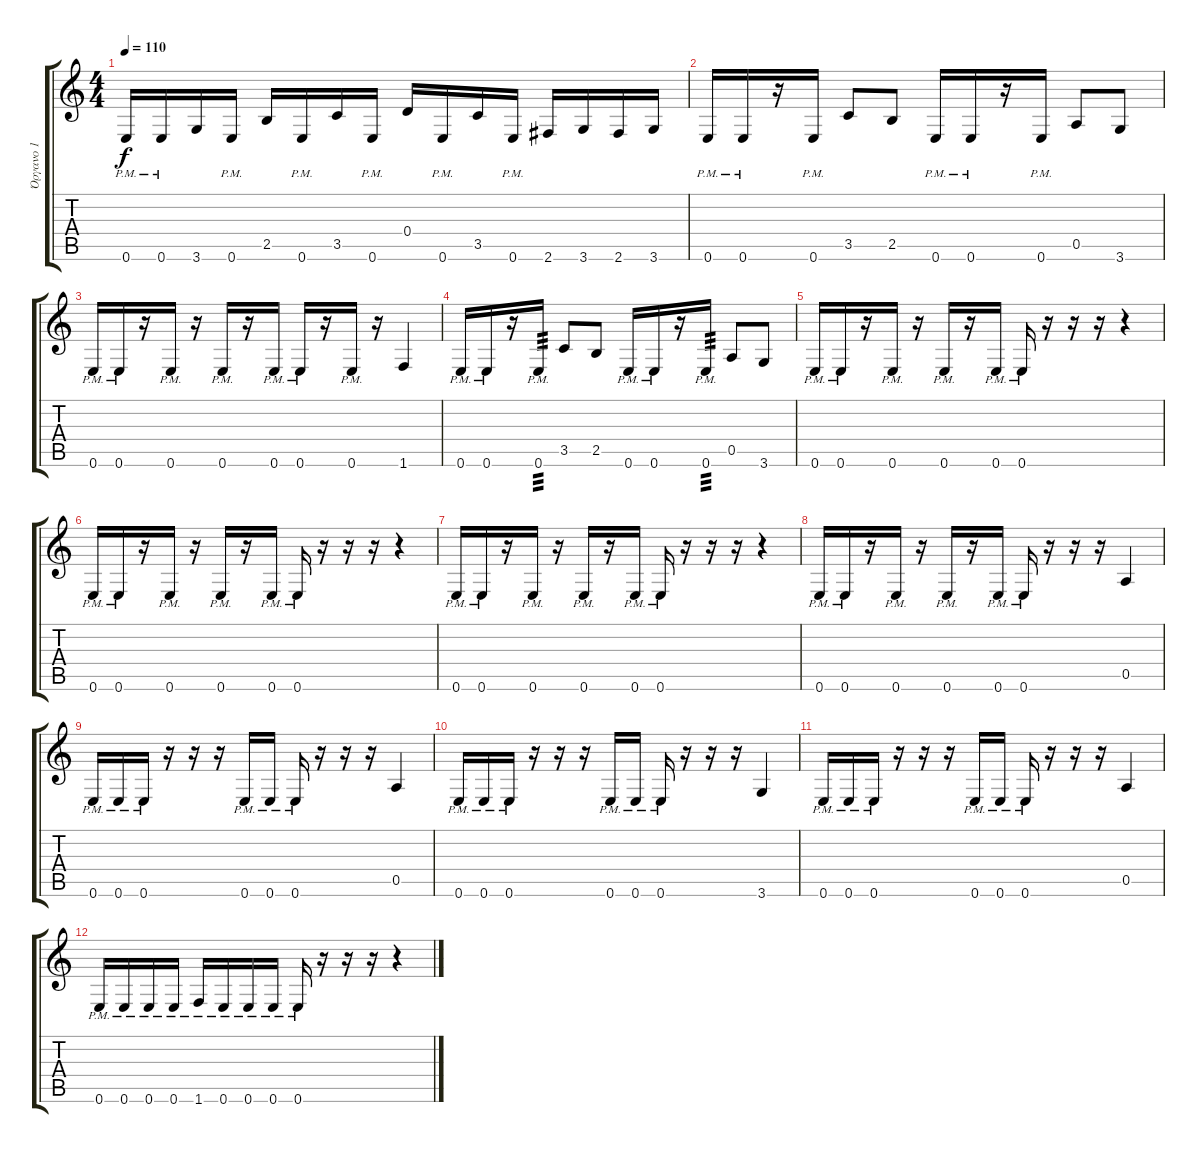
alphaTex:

\track ("Όργανο 1" "Όργανο 1") {instrument distortionguitar}
\staff {score tabs}
\tuning (E4 B3 G3 D3 A2 E2) {hide}
\ts (4 4)
\tempo 110
\clef g2
\ks c
0.6{pm}.16{dy f} 0.6{pm}.16 3.6.16 0.6{pm}.16 2.5.16 0.6{pm}.16 3.5.16 0.6{pm}.16 0.4.16 0.6{pm}.16 3.5.16 0.6{pm}.16 2.6.16 3.6.16 2.6.16 3.6.16 |
0.6{pm}.16 0.6{pm}.16 r.16 0.6{pm}.16 3.5.8 2.5.8 0.6{pm}.16 0.6{pm}.16 r.16 0.6{pm}.16 0.5.8 3.6.8 |
0.6{pm}.16 0.6{pm}.16 r.16 0.6{pm}.16 r.16 0.6{pm}.16 r.16 0.6{pm}.16 0.6{pm}.16 r.16 0.6{pm}.16 r.16 1.6.4 |
0.6{pm}.16 0.6{pm}.16 r.16 0.6{pm}.16{tp 3} 3.5.8 2.5.8 0.6{pm}.16 0.6{pm}.16 r.16 0.6{pm}.16{tp 3} 0.5.8 3.6.8 |
0.6{pm}.16 0.6{pm}.16 r.16 0.6{pm}.16 r.16 0.6{pm}.16 r.16 0.6{pm}.16 0.6{pm}.16 r.16 r.16 r.16 r.4 |
0.6{pm}.16 0.6{pm}.16 r.16 0.6{pm}.16 r.16 0.6{pm}.16 r.16 0.6{pm}.16 0.6{pm}.16 r.16 r.16 r.16 r.4 |
0.6{pm}.16 0.6{pm}.16 r.16 0.6{pm}.16 r.16 0.6{pm}.16 r.16 0.6{pm}.16 0.6{pm}.16 r.16 r.16 r.16 r.4 |
0.6{pm}.16 0.6{pm}.16 r.16 0.6{pm}.16 r.16 0.6{pm}.16 r.16 0.6{pm}.16 0.6{pm}.16 r.16 r.16 r.16 0.5.4 |
0.6{pm}.16 0.6{pm}.16 0.6{pm}.16 r.16 r.16 r.16 0.6{pm}.16 0.6{pm}.16 0.6{pm}.16 r.16 r.16 r.16 0.5.4 |
0.6{pm}.16 0.6{pm}.16 0.6{pm}.16 r.16 r.16 r.16 0.6{pm}.16 0.6{pm}.16 0.6{pm}.16 r.16 r.16 r.16 3.6.4 |
0.6{pm}.16 0.6{pm}.16 0.6{pm}.16 r.16 r.16 r.16 0.6{pm}.16 0.6{pm}.16 0.6{pm}.16 r.16 r.16 r.16 0.5.4 |
0.6{pm}.16 0.6{pm}.16 0.6{pm}.16 0.6{pm}.16 1.6{pm}.16 0.6{pm}.16 0.6{pm}.16 0.6{pm}.16 0.6{pm}.16 r.16 r.16 r.16 r.4
